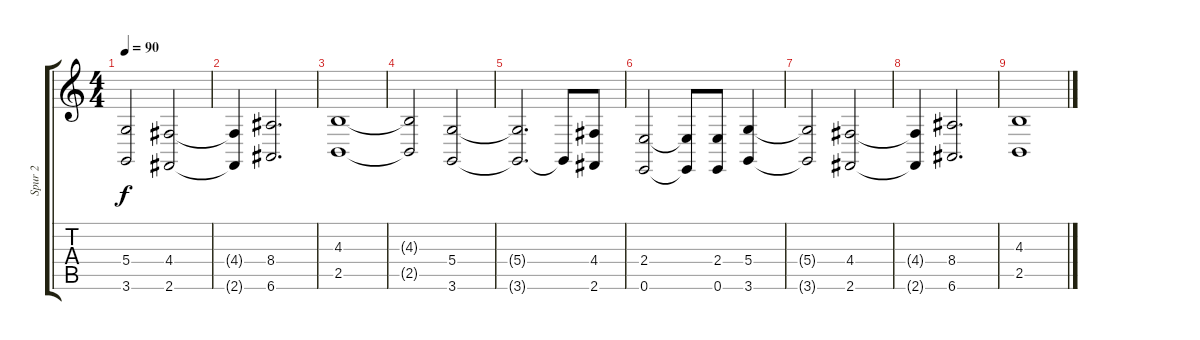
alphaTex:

\track ("Spur 2" "Spur 2") {instrument acousticgrandpiano}
\staff {score tabs}
\tuning (E4 B3 G3 D3 A2 E2) {hide}
\ts (4 4)
\tempo 90
\clef g2
\ks c
(5.4{t} 3.6{t}).2{dy f} (4.4 2.6).2 |
(4.4{t} 2.6{t}).4 (8.4 6.6).2{d} |
(4.3 2.5).1 |
(4.3{t} 2.5{t}).2 (5.4 3.6).2 |
(5.4{t} 3.6{t}).2{d} 3.6{t}.8 (4.4 2.6).8 |
(2.4 0.6).2 (2.4{t} 0.6{t}).8 (2.4 0.6).8 (5.4 3.6).4 |
(5.4{t} 3.6{t}).2 (4.4 2.6).2 |
(4.4{t} 2.6{t}).4 (8.4 6.6).2{d} |
(4.3 2.5).1
